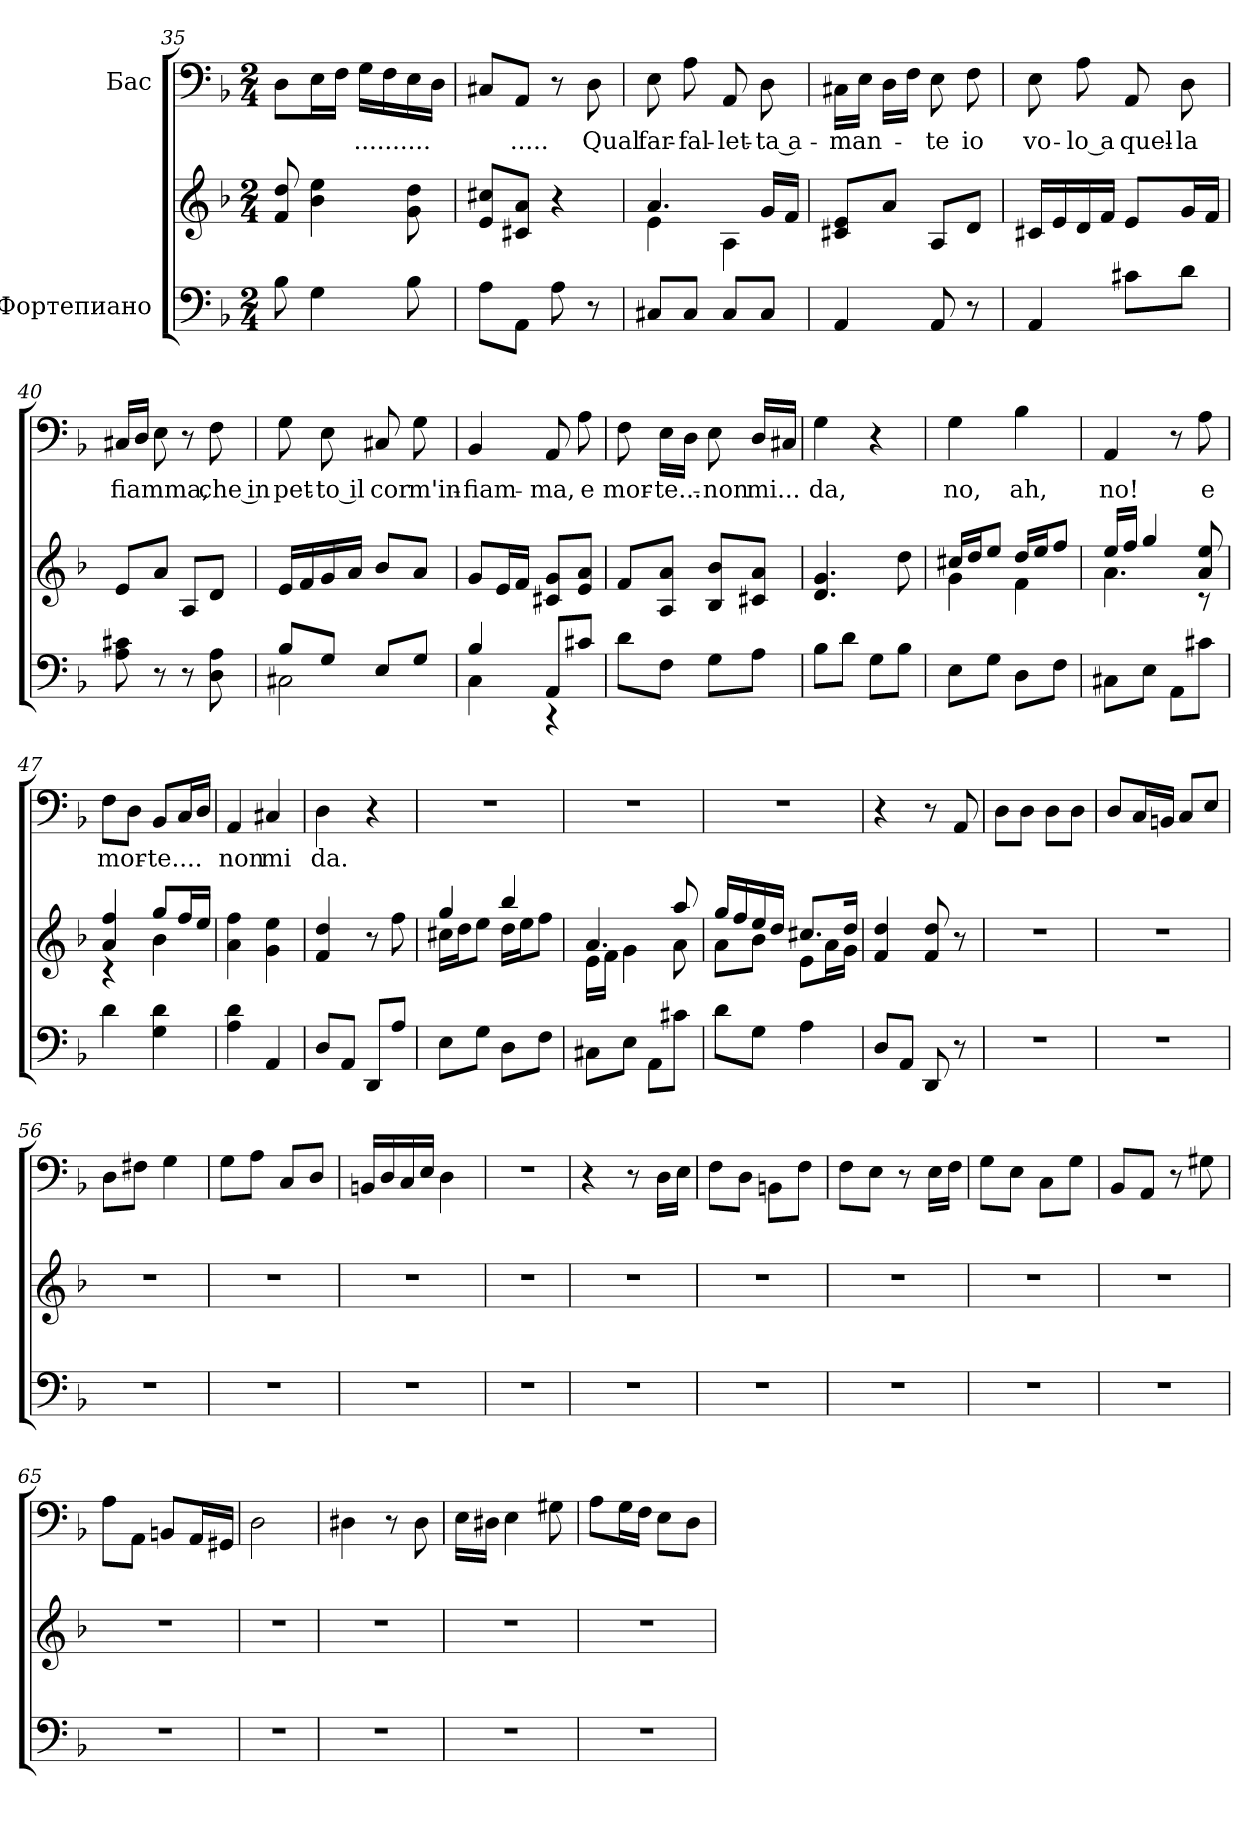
**kern	**kern	**kern	**text
*part2	*part2	*part1	*part1
*staff3	*staff2	*staff1	*staff1
*I"Фортепиано	*	*I"Бас	*
*clefF4	*clefG2	*clefF4	*
*k[b-]	*k[b-]	*k[b-]	*
*M2/4	*M2/4	*M2/4	*
=35	=35	=35	=35
8B-\	8f/ 8dd/	8D\L	.
4G\	4b-\ 4ee\	16E\L	.
.	.	16F\JJ	.
!	!	!	!LO:LY:b
.	.	16G\LL	..........
.	.	16F\	.
8B-\	8g\ 8dd\	16E\	.
.	.	16D\JJ	.
=36	=36	=36	=36
8A\L	8e/ 8cc#X/L	8C#X/L	.
!	!	!	!LO:LY:b
8AA\J	8c#X/ 8a/J	8AA/J	.....
8A\	4r	8r	.
!	!	!	!LO:LY:b
8r	.	8D\	Qual
=37	=37	=37	=37
*	*^	*	*
!	!	!	!	!LO:LY:b
8C#X/L	4.a/	4e\	8E\	far-
!	!	!	!	!LO:LY:b
8C#/J	.	.	8A\	-fal-
!	!	!	!	!LO:LY:b
8C#/L	.	4A\	8AA/	-let-
!	!	!	!	!LO:LY:b
8C#/J	16g/LL	.	8D\	-ta a-
.	16f/JJ	.	.	.
*	*v	*v	*	*
!!LO:PB:g=z
=38	=38	=38	=38
!	!	!	!LO:LY:b
4AA/	8c#X/ 8e/L	16C#X\LL	-man-
.	.	16E\JJ	.
.	8a/J	16D\LL	.
.	.	16F\JJ	.
!	!	!	!LO:LY:b
8AA/	8A/L	8E\	-te
!	!	!	!LO:LY:b
8r	8d/J	8F\	io
=39	=39	=39	=39
!	!	!	!LO:LY:b
4AA/	16c#X/LL	8E\	vo-
.	16e/	.	.
!	!	!	!LO:LY:b
.	16d/	8A\	-lo a
.	16f/JJ	.	.
!	!	!	!LO:LY:b
8c#X\L	8e/L	8AA/	quel-
!	!	!	!LO:LY:b
8d\J	16g/L	8D\	-la
.	16f/JJ	.	.
=40	=40	=40	=40
!	!	!	!LO:LY:b
8A\ 8c#X\	8e/L	16C#X/LL	fiamma,
.	.	16D/JJ	.
8r	8a/J	8E\	.
8r	8A/L	8r	.
!	!	!	!LO:LY:b
8D\ 8A\	8d/J	8F\	che in
=41	=41	=41	=41
*^	*	*	*
!	!	!	!	!LO:LY:b
8B-/L	2C#X\	16e/LL	8G\	pet-
.	.	16f/	.	.
!	!	!	!	!LO:LY:b
8G/J	.	16g/	8E\	-to il
.	.	16a/JJ	.	.
!	!	!	!	!LO:LY:b
8E/L	.	8b-/L	8C#X/	cor
!	!	!	!	!LO:LY:b
8G/J	.	8a/J	8G\	m'in-
=42	=42	=42	=42	=42
!	!	!	!	!LO:LY:b
4B-/	4C\	8g/L	4BB-/	-fiam-
.	.	16e/L	.	.
.	.	16f/JJ	.	.
!	!	!	!	!LO:LY:b
8AA/L	4r	8c#X/ 8g/L	8AA/	-ma,
!	!	!	!	!LO:LY:b
8c#X/J	.	8e/ 8a/J	8A\	e
*v	*v	*	*	*
!!LO:LB:g=z
=43	=43	=43	=43
!	!	!	!LO:LY:b
8d\L	8f/L	8F\	mor-
!	!	!	!LO:LY:b
8F\J	8A/ 8a/J	16E\LL	-te...-
.	.	16D\JJ	.
!	!	!	!LO:LY:b
8G\L	8B-/ 8b-/L	8E\	-non
!	!	!	!LO:LY:b
8A\J	8c#X/ 8a/J	16D/LL	mi...
.	.	16C#X/JJ	.
=44	=44	=44	=44
!	!	!	!LO:LY:b
8B-\L	4.d/ 4.g/	4G\	da,
8d\J	.	.	.
8G\L	.	4r	.
8B-\J	8dd\	.	.
=45	=45	=45	=45
*	*^	*	*
!	!	!	!	!LO:LY:b
8E\L	16cc#X/LL	4g\	4G\	no,
.	16dd/J	.	.	.
8G\J	8ee/J	.	.	.
!	!	!	!	!LO:LY:b
8D\L	16dd/LL	4f\	4B-\	ah,
.	16ee/J	.	.	.
8F\J	8ff/J	.	.	.
=46	=46	=46	=46	=46
!	!	!	!	!LO:LY:b
8C#X\L	16ee/LL	4.a\	4AA/	no!
.	16ff/JJ	.	.	.
8E\J	4gg/	.	.	.
8AA\L	.	.	8r	.
!	!	!	!	!LO:LY:b
8c#X\J	8a/ 8ee/	8r	8A\	e
=47	=47	=47	=47	=47
!	!	!	!	!LO:LY:b
4d\	4a/ 4ff/	4r	8F\L	mor-
.	.	.	8D\J	.
!	!	!	!	!LO:LY:b
4G\ 4d\	8gg/L	4b-\	8BB-/L	-te....
.	16ff/L	.	16C/L	.
.	16ee/JJ	.	16D/JJ	.
*	*v	*v	*	*
=48	=48	=48	=48
!	!	!	!LO:LY:b
4A\ 4d\	4a\ 4ff\	4AA/	non
!	!	!	!LO:LY:b
4AA/	4g\ 4ee\	4C#X/	mi
!!LO:LB:g=z
=49	=49	=49	=49
!	!	!	!LO:LY:b
8D/L	4f/ 4dd/	4D\	da.
8AA/J	.	.	.
8DD/L	8r	4r	.
8A/J	8ff\	.	.
=50	=50	=50	=50
*	*^	*	*
8E\L	4gg/	16cc#X\LL	2r	.
.	.	16dd\J	.	.
8G\J	.	8ee\J	.	.
8D\L	4bb-/	16dd\LL	.	.
.	.	16ee\J	.	.
8F\J	.	8ff\J	.	.
=51	=51	=51	=51	=51
8C#X\L	4.a/	16e\LL	2r	.
.	.	16f\JJ	.	.
8E\J	.	4g\	.	.
8AA\L	.	.	.	.
8c#X\J	8aa/	8a\	.	.
=52	=52	=52	=52	=52
8d\L	16gg/LL	8a\L	2r	.
.	16ff/	.	.	.
8G\J	16ee/	8b-\J	.	.
.	16dd/JJ	.	.	.
4A\	8.cc#X/L	8e\L	.	.
.	.	16a\L	.	.
.	16dd/Jk	16g\JJ	.	.
*	*v	*v	*	*
=53	=53	=53	=53
8D/L	4f/ 4dd/	4r	.
8AA/J	.	.	.
8DD/	8f/ 8dd/	8r	.
8r	8r	8AA/	.
=54	=54	=54	=54
2r	2r	8D\L	.
.	.	8D\J	.
.	.	8D\L	.
.	.	8D\J	.
=55	=55	=55	=55
2r	2r	8D/L	.
.	.	16C/L	.
.	.	16BBn/JJ	.
.	.	8C/L	.
.	.	8E/J	.
!!LO:LB:g=z
=56	=56	=56	=56
2r	2r	8D\L	.
.	.	8F#X\J	.
.	.	4G\	.
=57	=57	=57	=57
2r	2r	8G\L	.
.	.	8A\J	.
.	.	8C/L	.
.	.	8D/J	.
=58	=58	=58	=58
2r	2r	16BBn/LL	.
.	.	16D/	.
.	.	16C/	.
.	.	16E/JJ	.
.	.	4D\	.
=59	=59	=59	=59
2r	2r	2r	.
=60	=60	=60	=60
2r	2r	4r	.
.	.	8r	.
.	.	16D\LL	.
.	.	16E\JJ	.
=61	=61	=61	=61
2r	2r	8F\L	.
.	.	8D\J	.
.	.	8BBn\L	.
.	.	8F\J	.
=62	=62	=62	=62
2r	2r	8F\L	.
.	.	8E\J	.
.	.	8r	.
.	.	16E\LL	.
.	.	16F\JJ	.
=63	=63	=63	=63
2r	2r	8G\L	.
.	.	8E\J	.
.	.	8C\L	.
.	.	8G\J	.
=64	=64	=64	=64
2r	2r	8BB-/L	.
.	.	8AA/J	.
.	.	8r	.
.	.	8G#X\	.
!!LO:PB:g=z
=65	=65	=65	=65
2r	2r	8A\L	.
.	.	8AA\J	.
.	.	8BBn/L	.
.	.	16AA/L	.
.	.	16GG#X/JJ	.
=66	=66	=66	=66
2r	2r	2D\	.
=67	=67	=67	=67
2r	2r	4D#X\	.
.	.	8r	.
.	.	8D#\	.
=68	=68	=68	=68
2r	2r	16E\LL	.
.	.	16D#X\JJ	.
.	.	4E\	.
.	.	8G#X\	.
=69	=69	=69	=69
2r	2r	8A\L	.
.	.	16G\L	.
.	.	16F\JJ	.
.	.	8E\L	.
.	.	8D\J	.
=	=	=	=
*-	*-	*-	*-
